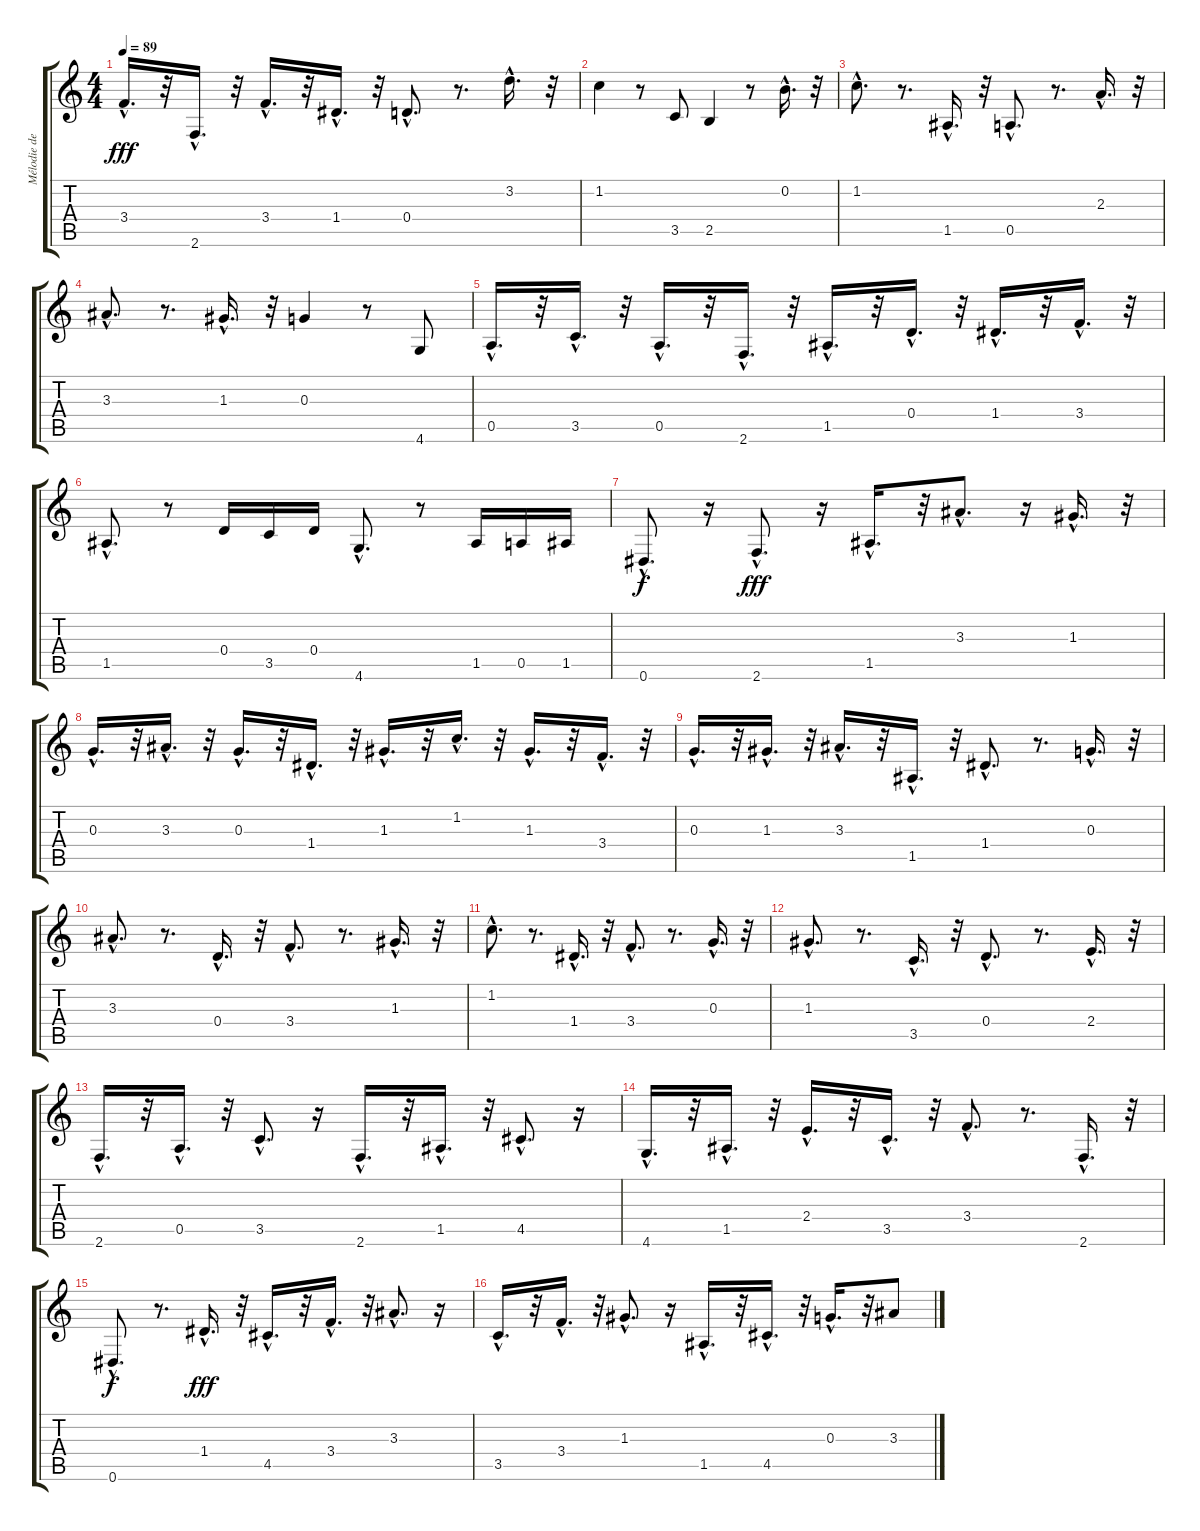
\track ("Mélodie de basse" "Mélodie de") {instrument acousticguitarnylon}
\staff {score tabs}
\tuning (E4 B3 G3 D3 A2 Eb2) {hide}
\ts (4 4)
\tempo 89
\clef g2
\ks c
3.4{hac}.16{d dy fff} r.32 2.6{hac}.16{d} r.32 3.4{hac}.16{d} r.32 1.4{hac}.16{d} r.32 0.4{hac}.8{d} r.8{d} 3.2{hac}.16{d} r.32 |
1.2.4 r.8 3.5.8 2.5.4 r.8 0.2{hac}.16{d} r.32 |
1.2{hac}.8{d} r.8{d} 1.5{hac}.16{d} r.32 0.5{hac}.8{d} r.8{d} 2.3{hac}.16{d} r.32 |
3.3{hac}.8{d} r.8{d} 1.3{hac}.16{d} r.32 0.3.4 r.8 4.6.8 |
0.5{hac}.16{d} r.32 3.5{hac}.16{d} r.32 0.5{hac}.16{d} r.32 2.6{hac}.16{d} r.32 1.5{hac}.16{d} r.32 0.4{hac}.16{d} r.32 1.4{hac}.16{d} r.32 3.4{hac}.16{d} r.32 |
1.5{hac}.8{d} r.8 0.4.16 3.5.16 0.4.16 4.6{hac}.8{d} r.8 1.5.16{volume 16} 0.5.16 1.5.16 |
0.6{hac}.8{d dy f} r.16 2.6{hac}.8{d dy fff} r.16 1.5{hac}.16{d} r.32 3.3{hac}.8{d volume 12} r.16 1.3{hac}.16{d} r.32 |
0.3{hac}.16{d} r.32 3.3{hac}.16{d} r.32 0.3{hac}.16{d} r.32 1.4{hac}.16{d} r.32 1.3{hac}.16{d} r.32 1.2{hac}.16{d} r.32 1.3{hac}.16{d} r.32 3.4{hac}.16{d} r.32 |
0.3{hac}.16{d} r.32 1.3{hac}.16{d} r.32 3.3{hac}.16{d} r.32 1.5{hac}.16{d} r.32 1.4{hac}.8{d} r.8{d} 0.3{hac}.16{d} r.32 |
3.3{hac}.8{d} r.8{d} 0.4{hac}.16{d} r.32 3.4{hac}.8{d} r.8{d} 1.3{hac}.16{d} r.32 |
1.2{hac}.8{d} r.8{d} 1.4{hac}.16{d} r.32 3.4{hac}.8{d} r.8{d} 0.3{hac}.16{d} r.32 |
1.3{hac}.8{d} r.8{d} 3.5{hac}.16{d} r.32 0.4{hac}.8{d} r.8{d} 2.4{hac}.16{d} r.32 |
2.6{hac}.16{d} r.32 0.5{hac}.16{d} r.32 3.5{hac}.8{d} r.16 2.6{hac}.16{d} r.32 1.5{hac}.16{d} r.32 4.5{hac}.8{d} r.16 |
4.6{hac}.16{d} r.32 1.5{hac}.16{d} r.32 2.4{hac}.16{d} r.32 3.5{hac}.16{d} r.32 3.4{hac}.8{d} r.8{d} 2.6{hac}.16{d volume 16} r.32 |
0.6{hac}.8{d dy f} r.8{d} 1.4{hac}.16{d dy fff volume 11} r.32 4.5{hac}.16{d} r.32 3.4{hac}.16{d} r.32 3.3{hac}.8{d} r.16 |
3.5{hac}.16{d} r.32 3.4{hac}.16{d} r.32 1.3{hac}.8{d} r.16 1.5{hac}.16{d} r.32 4.5{hac}.16{d} r.32 0.3{hac}.16{d} r.32 3.3.8
